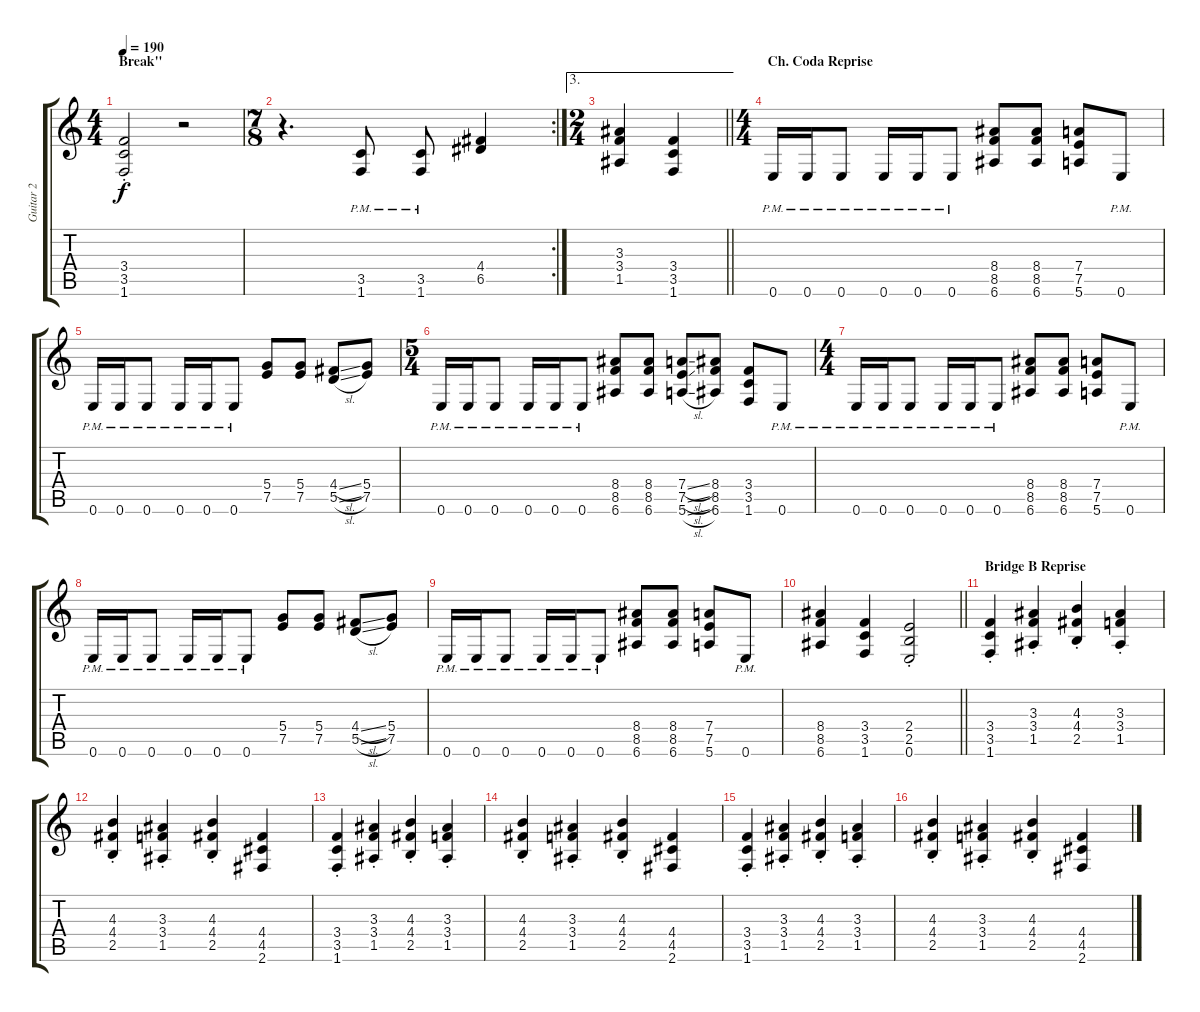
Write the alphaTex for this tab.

\track ("Guitar 2" "Guitar 2") {instrument distortionguitar}
\staff {score tabs}
\tuning (E4 B3 G3 D3 A2 E2) {hide}
\ts (4 4)
\section ("" "Break''")
\tempo 190
\clef g2
\ks c
(3.4{st} 3.5{st} 1.6{st}).2{dy f} r.2 |
\rc 2
\ts (7 8)
r.4{d} (3.5{pm} 1.6{pm}).8 (3.5{pm} 1.6{pm}).8 (4.4 6.5).4 |
\ae 3
\ts (2 4)
\barLineRight lightlight
(3.3 3.4 1.5).4 (3.4 3.5 1.6).4 |
\ts (4 4)
\section ("" "Ch. Coda Reprise")
0.6{pm}.16 0.6{pm}.16{beam merge} 0.6{pm}.8{beam split} 0.6{pm}.16 0.6{pm}.16{beam merge} 0.6{pm}.8{beam split} (8.4 8.5 6.6).8{beam merge} (8.4 8.5 6.6).8 (7.4 7.5 5.6).8 0.6{pm}.8 |
0.6{pm}.16 0.6{pm}.16 0.6{pm}.8 0.6{pm}.16 0.6{pm}.16 0.6{pm}.8 (5.4 7.5).8 (5.4 7.5).8 (4.4{sl} 5.5{sl}).8 (5.4 7.5).8 |
\ts (5 4)
0.6{pm}.16 0.6{pm}.16 0.6{pm}.8 0.6{pm}.16 0.6{pm}.16 0.6{pm}.8 (8.4 8.5 6.6).8 (8.4 8.5 6.6).8 (7.4{sl} 7.5{sl} 5.6{sl}).8 (8.4 8.5 6.6).8 (3.4 3.5 1.6).8 0.6{pm}.8 |
\ts (4 4)
0.6{pm}.16 0.6{pm}.16{beam merge} 0.6{pm}.8{beam split} 0.6{pm}.16 0.6{pm}.16{beam merge} 0.6{pm}.8{beam split} (8.4 8.5 6.6).8{beam merge} (8.4 8.5 6.6).8 (7.4 7.5 5.6).8 0.6{pm}.8 |
0.6{pm}.16 0.6{pm}.16 0.6{pm}.8 0.6{pm}.16 0.6{pm}.16 0.6{pm}.8 (5.4 7.5).8 (5.4 7.5).8 (4.4{sl} 5.5{sl}).8 (5.4 7.5).8 |
0.6{pm}.16 0.6{pm}.16{beam merge} 0.6{pm}.8{beam split} 0.6{pm}.16 0.6{pm}.16{beam merge} 0.6{pm}.8{beam split} (8.4 8.5 6.6).8{beam merge} (8.4 8.5 6.6).8 (7.4 7.5 5.6).8 0.6{pm}.8 |
\barLineRight lightlight
(8.4 8.5 6.6).4 (3.4 3.5 1.6).4 (2.4{st} 2.5{st} 0.6{st}).2 |
\section ("" "Bridge B Reprise")
(3.4{st} 3.5{st} 1.6{st}).4 (3.3{st} 3.4{st} 1.5{st}).4 (4.3{st} 4.4{st} 2.5{st}).4 (3.3{st} 3.4{st} 1.5{st}).4 |
(4.3{st} 4.4{st} 2.5{st}).4 (3.3{st} 3.4{st} 1.5{st}).4 (4.3{st} 4.4{st} 2.5{st}).4 (4.4 4.5 2.6).4 |
(3.4{st} 3.5{st} 1.6{st}).4 (3.3{st} 3.4{st} 1.5{st}).4 (4.3{st} 4.4{st} 2.5{st}).4 (3.3{st} 3.4{st} 1.5{st}).4 |
(4.3{st} 4.4{st} 2.5{st}).4 (3.3{st} 3.4{st} 1.5{st}).4 (4.3{st} 4.4{st} 2.5{st}).4 (4.4 4.5 2.6).4 |
(3.4{st} 3.5{st} 1.6{st}).4 (3.3{st} 3.4{st} 1.5{st}).4 (4.3{st} 4.4{st} 2.5{st}).4 (3.3{st} 3.4{st} 1.5{st}).4 |
(4.3{st} 4.4{st} 2.5{st}).4 (3.3{st} 3.4{st} 1.5{st}).4 (4.3{st} 4.4{st} 2.5{st}).4 (4.4 4.5 2.6).4
